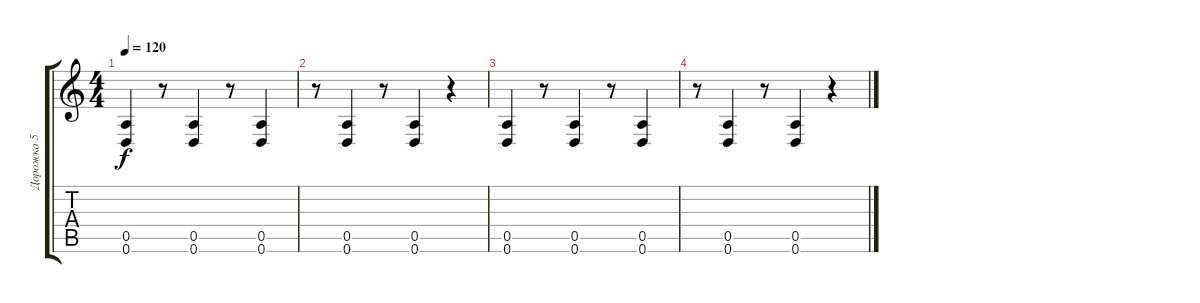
\track ("Дорожка 5" "Дорожка 5") {instrument distortionguitar}
\staff {score tabs}
\tuning (E4 B3 G3 D3 A2 D2) {hide}
\ts (4 4)
\tempo 120
\clef g2
\ks c
(0.5 0.6).4{dy f} r.8 (0.5 0.6).4 r.8 (0.5 0.6).4 |
r.8 (0.5 0.6).4 r.8 (0.5 0.6).4 r.4 |
(0.5 0.6).4 r.8 (0.5 0.6).4 r.8 (0.5 0.6).4 |
r.8 (0.5 0.6).4 r.8 (0.5 0.6).4 r.4
